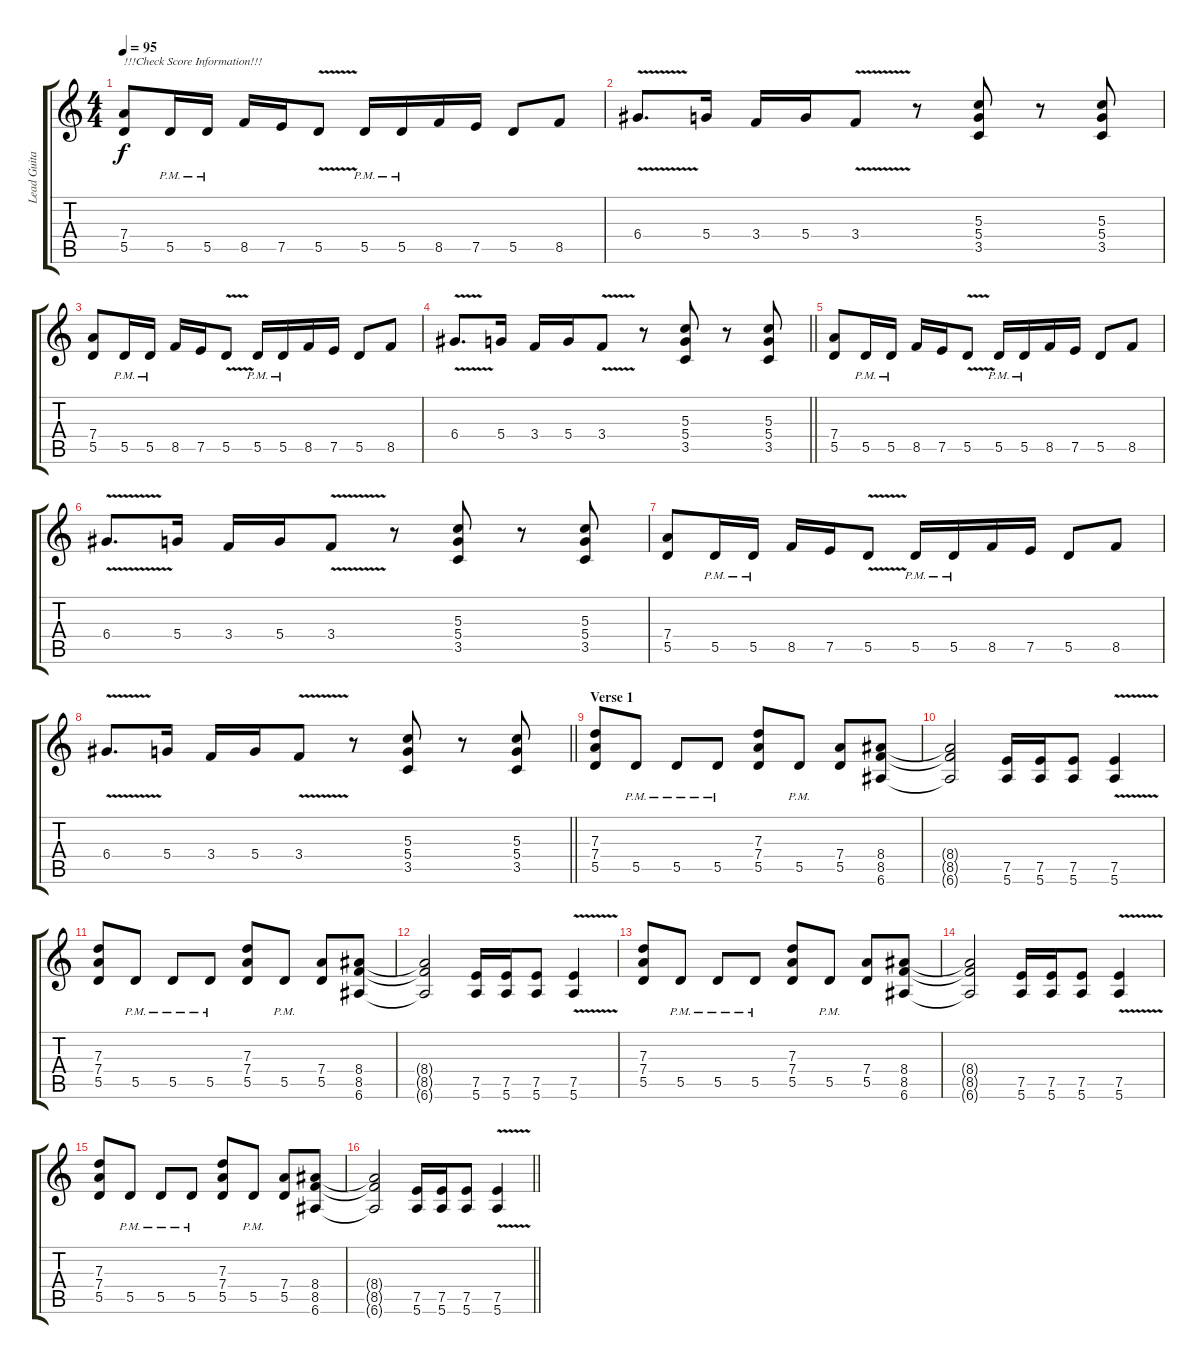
\track ("Lead Guitar" "Lead Guita") {instrument distortionguitar}
\staff {score tabs}
\tuning (E4 B3 G3 D3 A2 E2) {hide}
\ts (4 4)
\tempo 95
\clef g2
\ks c
(7.4 5.5).8{txt "!!!Check Score Information!!!" dy f instrument distortionguitar} 5.5{pm}.16 5.5{pm}.16 8.5.16 7.5.16 5.5{v}.8 5.5{pm}.16 5.5{pm}.16 8.5.16 7.5.16 5.5.8 8.5.8 |
6.4{v}.8{d} 5.4.16 3.4.16 5.4.16 3.4{v}.8 r.8 (5.3 5.4 3.5).8 r.8 (5.3 5.4 3.5).8 |
(7.4 5.5).8 5.5{pm}.16 5.5{pm}.16 8.5.16 7.5.16 5.5{v}.8 5.5{pm}.16 5.5{pm}.16 8.5.16 7.5.16 5.5.8 8.5.8 |
\barLineRight lightlight
6.4{v}.8{d} 5.4.16 3.4.16 5.4.16 3.4{v}.8 r.8 (5.3 5.4 3.5).8 r.8 (5.3 5.4 3.5).8 |
(7.4 5.5).8 5.5{pm}.16 5.5{pm}.16 8.5.16 7.5.16 5.5{v}.8 5.5{pm}.16 5.5{pm}.16 8.5.16 7.5.16 5.5.8 8.5.8 |
6.4{v}.8{d} 5.4.16 3.4.16 5.4.16 3.4{v}.8 r.8 (5.3 5.4 3.5).8 r.8 (5.3 5.4 3.5).8 |
(7.4 5.5).8 5.5{pm}.16 5.5{pm}.16 8.5.16 7.5.16 5.5{v}.8 5.5{pm}.16 5.5{pm}.16 8.5.16 7.5.16 5.5.8 8.5.8 |
\barLineRight lightlight
6.4{v}.8{d} 5.4.16 3.4.16 5.4.16 3.4{v}.8 r.8 (5.3 5.4 3.5).8 r.8 (5.3 5.4 3.5).8 |
\section ("" "Verse 1")
(7.3 7.4 5.5).8 5.5{pm}.8 5.5{pm}.8 5.5{pm}.8 (7.3 7.4 5.5).8 5.5{pm}.8 (7.4 5.5).8 (8.4 8.5 6.6).8 |
(8.4{t} 8.5{t} 6.6{t}).2 (7.5 5.6).16 (7.5 5.6).16 (7.5 5.6).8 (7.5{v} 5.6{v}).4 |
(7.3 7.4 5.5).8 5.5{pm}.8 5.5{pm}.8 5.5{pm}.8 (7.3 7.4 5.5).8 5.5{pm}.8 (7.4 5.5).8 (8.4 8.5 6.6).8 |
(8.4{t} 8.5{t} 6.6{t}).2 (7.5 5.6).16 (7.5 5.6).16 (7.5 5.6).8 (7.5{v} 5.6{v}).4 |
(7.3 7.4 5.5).8 5.5{pm}.8 5.5{pm}.8 5.5{pm}.8 (7.3 7.4 5.5).8 5.5{pm}.8 (7.4 5.5).8 (8.4 8.5 6.6).8 |
(8.4{t} 8.5{t} 6.6{t}).2 (7.5 5.6).16 (7.5 5.6).16 (7.5 5.6).8 (7.5{v} 5.6{v}).4 |
(7.3 7.4 5.5).8 5.5{pm}.8 5.5{pm}.8 5.5{pm}.8 (7.3 7.4 5.5).8 5.5{pm}.8 (7.4 5.5).8 (8.4 8.5 6.6).8 |
\barLineRight lightlight
(8.4{t} 8.5{t} 6.6{t}).2 (7.5 5.6).16 (7.5 5.6).16 (7.5 5.6).8 (7.5{v} 5.6{v}).4
